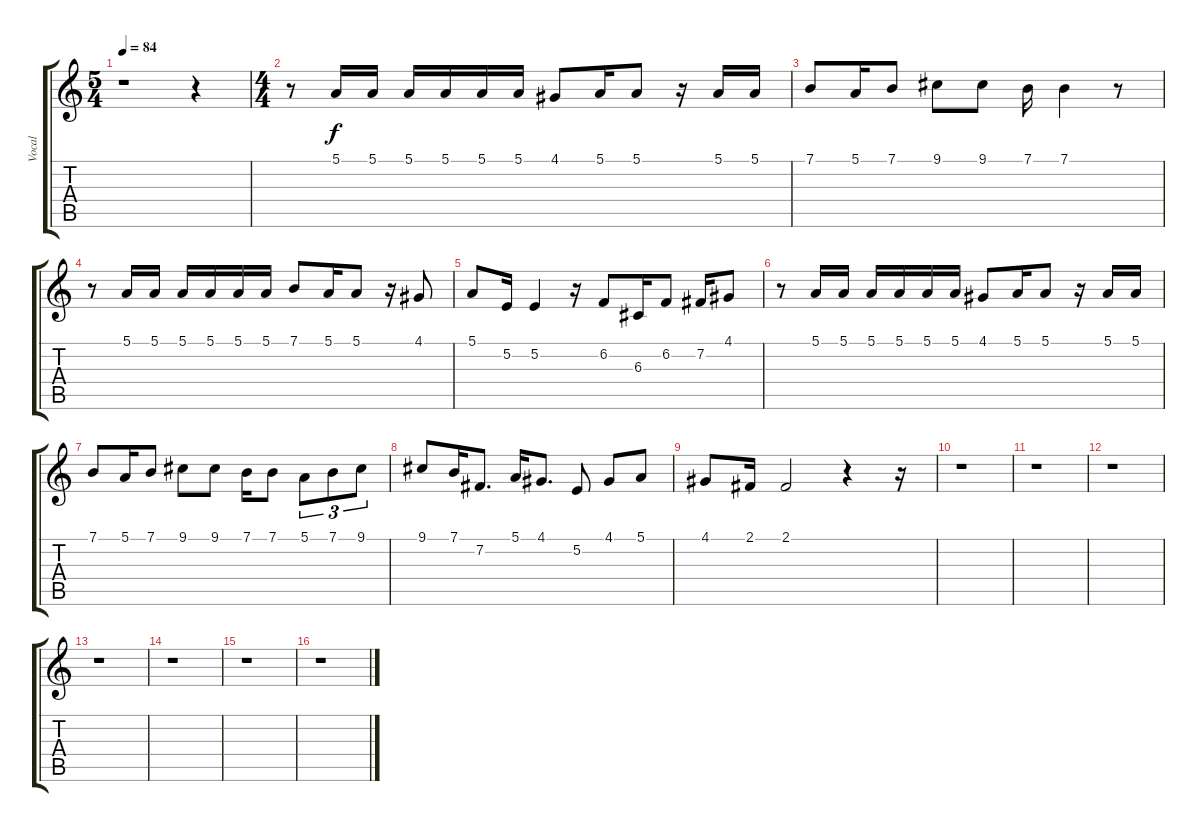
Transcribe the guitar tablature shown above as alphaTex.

\track ("Vocal" "Vocal") {instrument fx4atmosphere}
\staff {score tabs}
\tuning (E4 B3 G3 D3 A2 E2) {hide}
\ts (5 4)
\tempo 84
\clef g2
\ks c
r.1{dy f} r.4 |
\ts (4 4)
r.8 5.1.16 5.1.16 5.1.16 5.1.16 5.1.16 5.1.16 4.1.8 5.1.16 5.1.8 r.16 5.1.16 5.1.16 |
7.1.8 5.1.16 7.1.8 9.1.8 9.1.8 7.1.16 7.1.4 r.8 |
r.8 5.1.16 5.1.16 5.1.16 5.1.16 5.1.16 5.1.16 7.1.8 5.1.16 5.1.8 r.16 4.1.8 |
5.1.8 5.2.16 5.2.4 r.16 6.2.8 6.3.16 6.2.8 7.2.16 4.1.8 |
r.8 5.1.16 5.1.16 5.1.16 5.1.16 5.1.16 5.1.16 4.1.8 5.1.16 5.1.8 r.16 5.1.16 5.1.16 |
7.1.8 5.1.16 7.1.8 9.1.8 9.1.8 7.1.16 7.1.8 5.1.8{tu (3 2)} 7.1.8{tu (3 2)} 9.1.8{tu (3 2)} |
9.1.8 7.1.16 7.2.8{d} 5.1.16 4.1.8{d} 5.2.8 4.1.8 5.1.8 |
4.1.8 2.1.16 2.1.2 r.4 r.16 |
r.1 |
r.1 |
r.1 |
r.1 |
r.1 |
r.1 |
r.1
